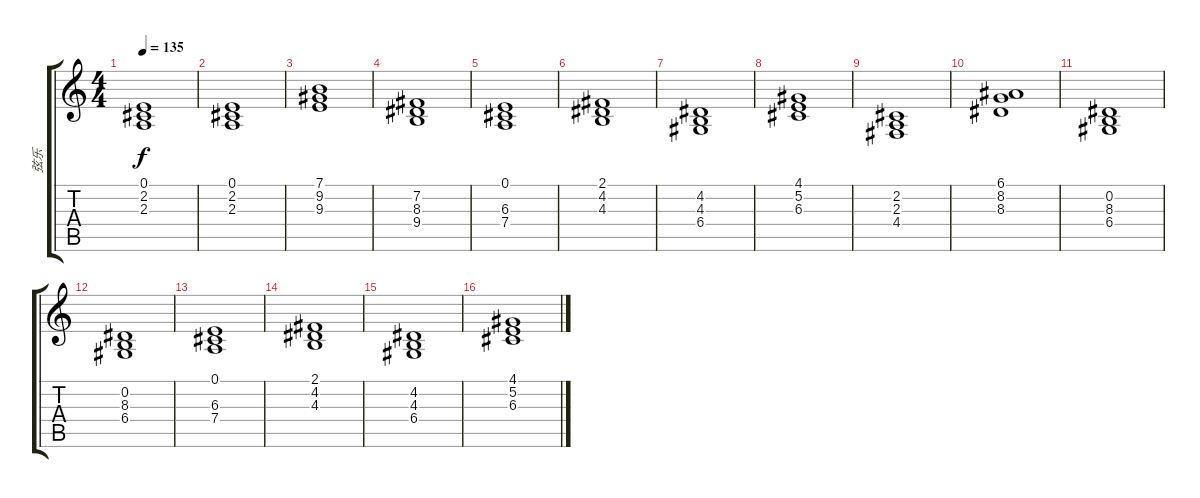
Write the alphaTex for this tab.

\track ("弦乐" "弦乐") {instrument stringensemble1}
\staff {score tabs}
\tuning (E4 B3 G3 D3 A2 E2) {hide}
\ts (4 4)
\tempo 135
\clef g2
\ks c
(0.1 2.2 2.3).1{dy f} |
(0.1 2.2 2.3).1 |
(7.1 9.2 9.3).1 |
(7.2 8.3 9.4).1 |
(0.1 6.3 7.4).1 |
(2.1 4.2 4.3).1 |
(4.2 4.3 6.4).1 |
(4.1 5.2 6.3).1 |
(2.2 2.3 4.4).1 |
(6.1 8.2 8.3).1 |
(0.2 8.3 6.4).1 |
(0.2 8.3 6.4).1 |
(0.1 6.3 7.4).1 |
(2.1 4.2 4.3).1 |
(4.2 4.3 6.4).1 |
(4.1 5.2 6.3).1
